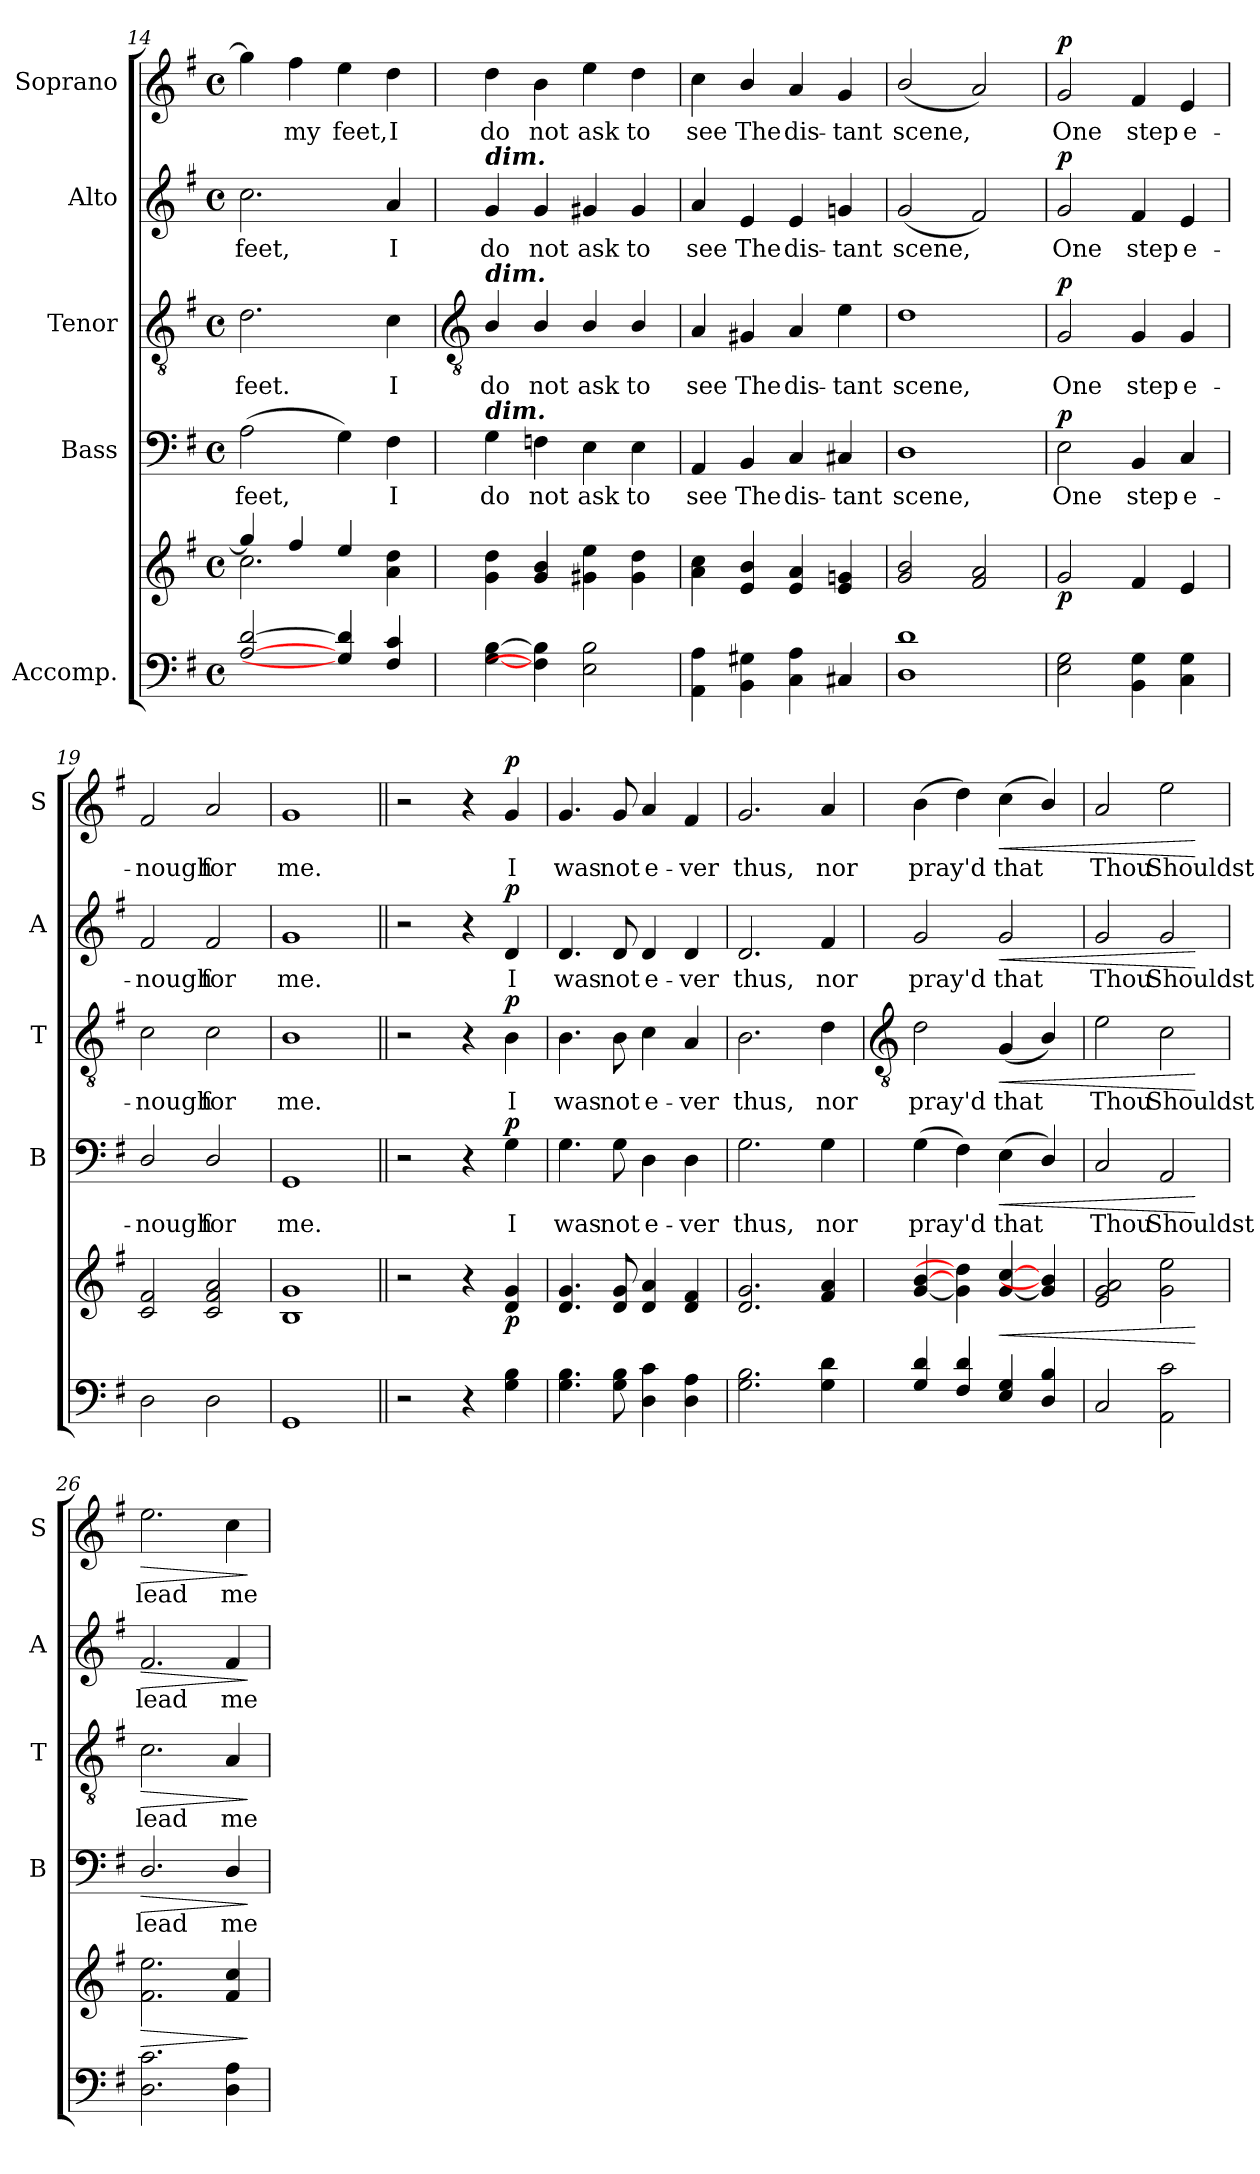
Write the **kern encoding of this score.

**kern	**kern	**dynam	**kern	**text	**dynam	**kern	**text	**dynam	**kern	**text	**dynam	**kern	**text	**dynam
*part5	*part5	*part5	*part4	*part4	*part4	*part3	*part3	*part3	*part2	*part2	*part2	*part1	*part1	*part1
*staff6	*staff5	*staff5/6	*staff4	*staff4	*staff4	*staff3	*staff3	*staff3	*staff2	*staff2	*staff2	*staff1	*staff1	*staff1
*I"Accomp.	*	*	*I"Bass	*	*	*I"Tenor	*	*	*I"Alto	*	*	*I"Soprano	*	*
*	*	*	*I'B	*	*	*I'T	*	*	*I'A	*	*	*I'S	*	*
*clefF4	*clefG2	*	*clefF4	*	*	*clefGv2	*	*	*clefG2	*	*	*clefG2	*	*
*k[f#]	*k[f#]	*	*k[f#]	*	*	*k[f#]	*	*	*k[f#]	*	*	*k[f#]	*	*
*G:	*G:	*	*G:	*	*	*G:	*	*	*G:	*	*	*G:	*	*
*M4/4	*M4/4	*	*M4/4	*	*	*M4/4	*	*	*M4/4	*	*	*M4/4	*	*
*met(c)	*met(c)	*	*met(c)	*	*	*met(c)	*	*	*met(c)	*	*	*met(c)	*	*
=14	=14	=14	=14	=14	=14	=14	=14	=14	=14	=14	=14	=14	=14	=14
*^	*^	*	*	*	*	*	*	*	*	*	*	*	*	*
!	!	!	!	!	!	!LO:LY:b	!	!	!LO:LY:b	!	!	!LO:LY:b	!	!	!	!
[2A [2d	1ryy	4gg/]	2.cc\	.	(>2A	feet,	.	2.d	feet.	.	2.cc	feet,	.	4gg]	.	.
!	!	!	!	!	!	!	!	!	!	!	!	!	!	!	!LO:LY:b	!
.	.	4ff#/	.	.	.	.	.	.	.	.	.	.	.	4ff#	my	.
!	!	!	!	!	!	!	!	!	!	!	!	!	!	!	!LO:LY:b	!
4G] 4d]	.	4ee/	.	.	4G)	.	.	.	.	.	.	.	.	4ee	feet,	.
!	!	!	!	!	!	!LO:LY:b	!	!	!LO:LY:b	!	!	!LO:LY:b	!	!	!LO:LY:b	!
4F# 4c	.	4a 4dd	4ryy	.	4F#	I	.	4c	I	.	4a	I	.	4dd	I	.
*v	*v	*	*	*	*	*	*	*	*	*	*	*	*	*	*	*
*	*v	*v	*	*	*	*	*	*	*	*	*	*	*	*	*
!!LO:LB:g=z
=15	=15	=15	=15	=15	=15	=15	=15	=15	=15	=15	=15	=15	=15	=15
*	*	*	*	*	*	*clefGv2	*	*	*	*	*	*	*	*
*	*^	*	*	*	*	*	*	*	*	*	*	*	*	*
!	!	!	!	!	!	!	!	!	!	!LO:TX:a:Bi:t=dim.	!	!	!	!	!
!	!	!	!	!	!	!	!LO:TX:a:Bi:t=dim.	!	!	!	!	!	!	!	!
!	!	!	!	!LO:TX:a:Bi:t=dim.	!	!	!	!	!	!	!	!	!	!	!
!	!LO:TX:b:Bi:t=dim.	!	!	!	!	!	!	!	!	!	!	!	!	!	!
!	!	!	!	!	!LO:LY:b	!	!	!LO:LY:b	!	!	!LO:LY:b	!	!	!LO:LY:b	!
*	*v	*v	*	*	*	*	*	*	*	*	*	*	*	*	*
[4G [4B	4g\ 4dd\	.	4G	do	.	4B/	do	.	4g	do	.	4dd	do	.
!	!	!	!	!LO:LY:b	!	!	!LO:LY:b	!	!	!LO:LY:b	!	!	!LO:LY:b	!
4Fn] 4B]	4g 4b	.	4Fn	not	.	4B/	not	.	4g	not	.	4b	not	.
!	!	!	!	!LO:LY:b	!	!	!LO:LY:b	!	!	!LO:LY:b	!	!	!LO:LY:b	!
2E 2B	4g#X\ 4ee\	.	4E	ask	.	4B/	ask	.	4g#X	ask	.	4ee	ask	.
!	!	!	!	!LO:LY:b	!	!	!LO:LY:b	!	!	!LO:LY:b	!	!	!LO:LY:b	!
.	4g#\ 4dd\	.	4E	to	.	4B/	to	.	4g#	to	.	4dd	to	.
=16	=16	=16	=16	=16	=16	=16	=16	=16	=16	=16	=16	=16	=16	=16
!	!	!	!	!LO:LY:b	!	!	!LO:LY:b	!	!	!LO:LY:b	!	!	!LO:LY:b	!
4AA 4A	4a\ 4cc\	.	4AA	see	.	4A	see	.	4a	see	.	4cc	see	.
!	!	!	!	!LO:LY:b	!	!	!LO:LY:b	!	!	!LO:LY:b	!	!	!LO:LY:b	!
4BB 4G#X	4e 4b	.	4BB	The	.	4G#X	The	.	4e	The	.	4b/	The	.
!	!	!	!	!LO:LY:b	!	!	!LO:LY:b	!	!	!LO:LY:b	!	!	!LO:LY:b	!
4C 4A	4e 4a	.	4C	dis-	.	4A	dis-	.	4e	dis-	.	4a	dis-	.
!	!	!	!	!LO:LY:b	!	!	!LO:LY:b	!	!	!LO:LY:b	!	!	!LO:LY:b	!
4C#X	4e 4gn	.	4C#X	-tant	.	4e	-tant	.	4gn	-tant	.	4g	-tant	.
=17	=17	=17	=17	=17	=17	=17	=17	=17	=17	=17	=17	=17	=17	=17
!	!	!	!	!LO:LY:b	!	!	!LO:LY:b	!	!	!LO:LY:b	!	!	!LO:LY:b	!
1D 1d	2g 2b	.	1D	scene,	.	1d	scene,	.	(<2g	scene,	.	(<2b/	scene,	.
.	2f# 2a	.	.	.	.	.	.	.	2f#)	.	.	2a)	.	.
=18	=18	=18	=18	=18	=18	=18	=18	=18	=18	=18	=18	=18	=18	=18
!	!	!LO:DY:b	!	!LO:LY:b	!LO:DY:b	!	!LO:LY:b	!LO:DY:b	!	!LO:LY:b	!LO:DY:b	!	!LO:LY:b	!LO:DY:b
2E 2G	2g	p	2E	One	p	2G	One	p	2g	One	p	2g	One	p
!	!	!	!	!LO:LY:b	!	!	!LO:LY:b	!	!	!LO:LY:b	!	!	!LO:LY:b	!
4BB 4G	4f#	.	4BB	step	.	4G	step	.	4f#	step	.	4f#	step	.
!	!	!	!	!LO:LY:b	!	!	!LO:LY:b	!	!	!LO:LY:b	!	!	!LO:LY:b	!
4C 4G	4e	.	4C	e-	.	4G	e-	.	4e	e-	.	4e	e-	.
=19	=19	=19	=19	=19	=19	=19	=19	=19	=19	=19	=19	=19	=19	=19
!	!	!	!	!LO:LY:b	!	!	!LO:LY:b	!	!	!LO:LY:b	!	!	!LO:LY:b	!
2D	2c 2f#	.	2D/	-nough	.	2c	-nough	.	2f#	-nough	.	2f#	-nough	.
!	!	!	!	!LO:LY:b	!	!	!LO:LY:b	!	!	!LO:LY:b	!	!	!LO:LY:b	!
2D	2c 2f# 2a	.	2D/	for	.	2c	for	.	2f#	for	.	2a	for	.
=20	=20	=20	=20	=20	=20	=20	=20	=20	=20	=20	=20	=20	=20	=20
!	!	!	!	!LO:LY:b	!	!	!LO:LY:b	!	!	!LO:LY:b	!	!	!LO:LY:b	!
1GG	1B 1g	.	1GG	me.	.	1B	me.	.	1g	me.	.	1g	me.	.
=21||	=21||	=21||	=21||	=21||	=21||	=21||	=21||	=21||	=21||	=21||	=21||	=21||	=21||	=21||
2r	2r	.	2r	.	.	2r	.	.	2r	.	.	2r	.	.
4r	4r	.	4r	.	.	4r	.	.	4r	.	.	4r	.	.
!	!	!LO:DY:b	!	!LO:LY:b	!LO:DY:b	!	!LO:LY:b	!LO:DY:b	!	!LO:LY:b	!LO:DY:b	!	!LO:LY:b	!LO:DY:b
4G 4B	4d 4g	p	4G	I	p	4B	I	p	4d	I	p	4g	I	p
=22	=22	=22	=22	=22	=22	=22	=22	=22	=22	=22	=22	=22	=22	=22
!	!	!	!	!LO:LY:b	!	!	!LO:LY:b	!	!	!LO:LY:b	!	!	!LO:LY:b	!
4.G 4.B	4.d 4.g	.	4.G	was	.	4.B	was	.	4.d	was	.	4.g	was	.
!	!	!	!	!LO:LY:b	!	!	!LO:LY:b	!	!	!LO:LY:b	!	!	!LO:LY:b	!
8G 8B	8d 8g	.	8G	not	.	8B	not	.	8d	not	.	8g	not	.
!	!	!	!	!LO:LY:b	!	!	!LO:LY:b	!	!	!LO:LY:b	!	!	!LO:LY:b	!
4D 4c	4d 4a	.	4D	e-	.	4c	e-	.	4d	e-	.	4a	e-	.
!	!	!	!	!LO:LY:b	!	!	!LO:LY:b	!	!	!LO:LY:b	!	!	!LO:LY:b	!
4D 4A	4d 4f#	.	4D	-ver	.	4A	-ver	.	4d	-ver	.	4f#	-ver	.
=23	=23	=23	=23	=23	=23	=23	=23	=23	=23	=23	=23	=23	=23	=23
!	!	!	!	!LO:LY:b	!	!	!LO:LY:b	!	!	!LO:LY:b	!	!	!LO:LY:b	!
2.G 2.B	2.d 2.g	.	2.G	thus,	.	2.B	thus,	.	2.d	thus,	.	2.g	thus,	.
!	!	!	!	!LO:LY:b	!	!	!LO:LY:b	!	!	!LO:LY:b	!	!	!LO:LY:b	!
4G 4d	4f# 4a	.	4G	nor	.	4d	nor	.	4f#	nor	.	4a	nor	.
!!LO:LB:g=z
=24	=24	=24	=24	=24	=24	=24	=24	=24	=24	=24	=24	=24	=24	=24
*	*	*	*	*	*	*clefGv2	*	*	*	*	*	*	*	*
*^	*	*	*	*	*	*	*	*	*	*	*	*	*	*
!	!	!	!	!	!LO:LY:b	!	!	!LO:LY:b	!	!	!LO:LY:b	!	!	!LO:LY:b	!
4G 4d	1ryy	[4g [4b	.	(>4G	pray'd	.	2d	pray'd	.	2g	pray'd	.	(>4b	pray'd	.
4F# 4d	.	4g] 4dd]	.	4F#)	.	.	.	.	.	.	.	.	4dd)	.	.
!	!	!	!LO:HP:b	!	!LO:LY:b	!LO:HP:b	!	!LO:LY:b	!LO:HP:b	!	!LO:LY:b	!LO:HP:b	!	!LO:LY:b	!LO:HP:b
4E 4G	.	[4g [4cc	<	(<4E	that	<	(<4G	that	<	2g	that	<	(<4cc	that	<
4D 4B	.	4g] 4b]	.	4D/)	.	.	4B/)	.	.	.	.	.	4b/)	.	.
=25	=25	=25	=25	=25	=25	=25	=25	=25	=25	=25	=25	=25	=25	=25	=25
!	!	!	!	!	!LO:LY:b	!	!	!LO:LY:b	!	!	!LO:LY:b	!	!	!LO:LY:b	!
2C	1ryy	2e 2g 2a	.	2C	Thou	.	2e	Thou	.	2g	Thou	.	2a	Thou	.
!	!	!	!	!	!LO:LY:b	!	!	!LO:LY:b	!	!	!LO:LY:b	!	!	!LO:LY:b	!
2AA 2c	.	2g\ 2ee\	.	2AA	Shouldst	.	2c	Shouldst	.	2g	Shouldst	.	2ee	Shouldst	.
*v	*v	*	*	*	*	*	*	*	*	*	*	*	*	*	*
.	.	[	.	.	[	.	.	[	.	.	[	.	.	[
=26	=26	=26	=26	=26	=26	=26	=26	=26	=26	=26	=26	=26	=26	=26
*^	*	*	*	*	*	*	*	*	*	*	*	*	*	*
!	!	!	!LO:HP:b	!	!LO:LY:b	!LO:HP:b	!	!LO:LY:b	!LO:HP:b	!	!LO:LY:b	!LO:HP:b	!	!LO:LY:b	!LO:HP:b
2.D\ 2.c\	1ryy	2.f# 2.ee	>	2.D/	lead	>	2.c	lead	>	2.f#	lead	>	2.ee	lead	>
!	!	!	!	!	!LO:LY:b	!	!	!LO:LY:b	!	!	!LO:LY:b	!	!	!LO:LY:b	!
4D\ 4A\	.	4f# 4cc	.	4D/	me	.	4A	me	.	4f#	me	.	4cc	me	.
*v	*v	*	*	*	*	*	*	*	*	*	*	*	*	*	*
.	.	]	.	.	]	.	.	]	.	.	]	.	.	]
=	=	=	=	=	=	=	=	=	=	=	=	=	=	=
*-	*-	*-	*-	*-	*-	*-	*-	*-	*-	*-	*-	*-	*-	*-
